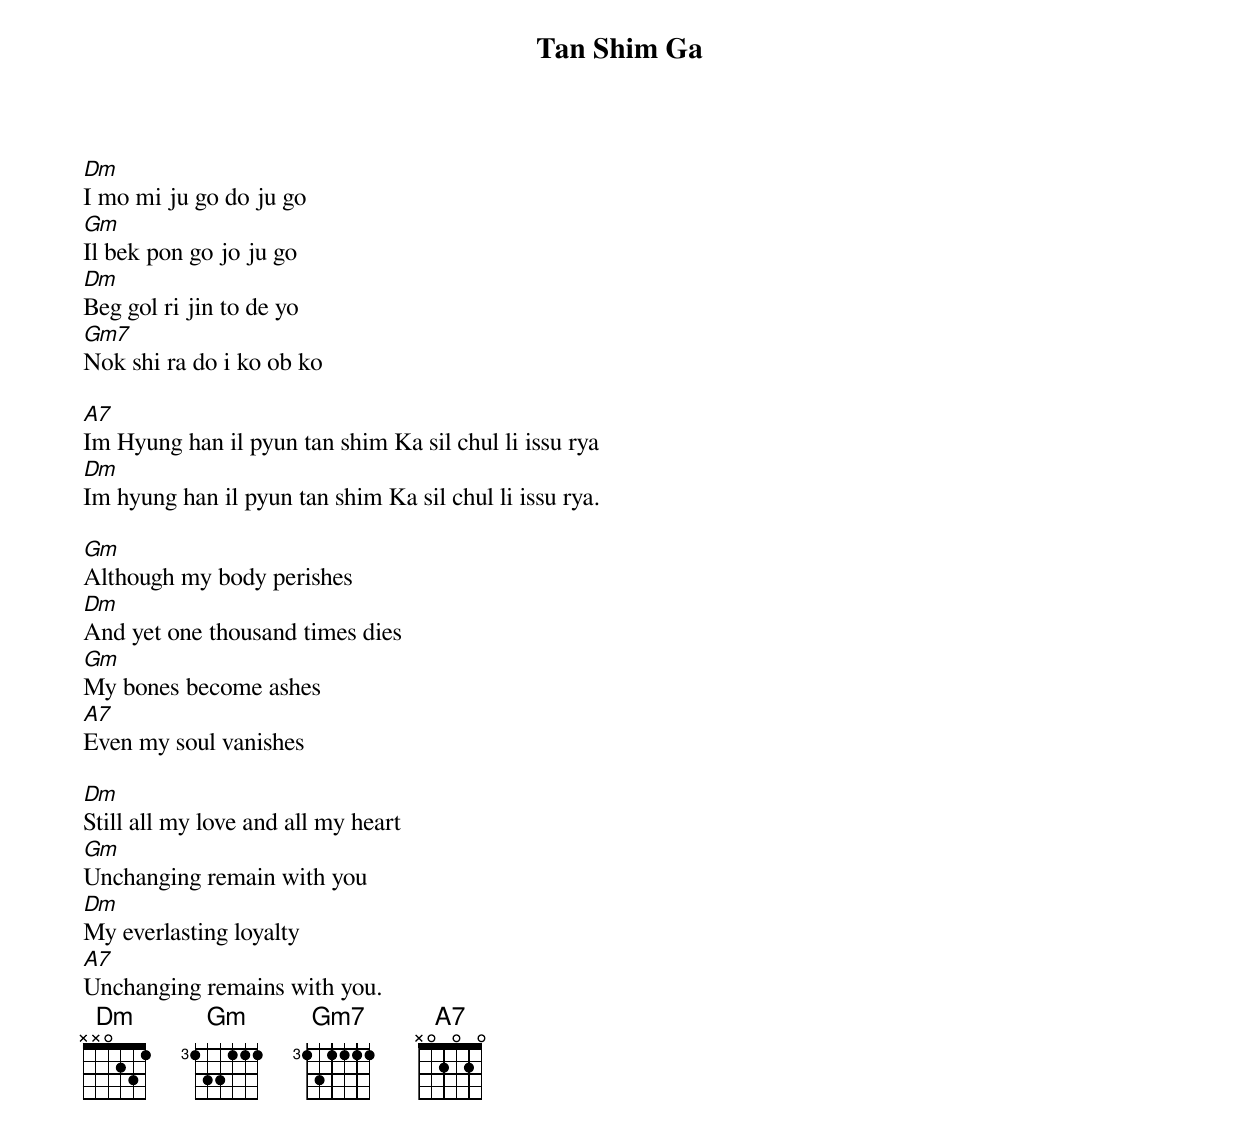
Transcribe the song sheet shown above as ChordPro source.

{title: Tan Shim Ga}
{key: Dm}

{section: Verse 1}
[Dm]I mo mi ju go do ju go
[Gm]Il bek pon go jo ju go
[Dm]Beg gol ri jin to de yo
[Gm7]Nok shi ra do i ko ob ko

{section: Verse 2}
[A7]Im Hyung han il pyun tan shim Ka sil chul li issu rya
[Dm]Im hyung han il pyun tan shim Ka sil chul li issu rya.

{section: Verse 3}
[Gm]Although my body perishes
[Dm]And yet one thousand times dies
[Gm]My bones become ashes
[A7]Even my soul vanishes

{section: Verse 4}
[Dm]Still all my love and all my heart
[Gm]Unchanging remain with you
[Dm]My everlasting loyalty
[A7]Unchanging remains with you.
